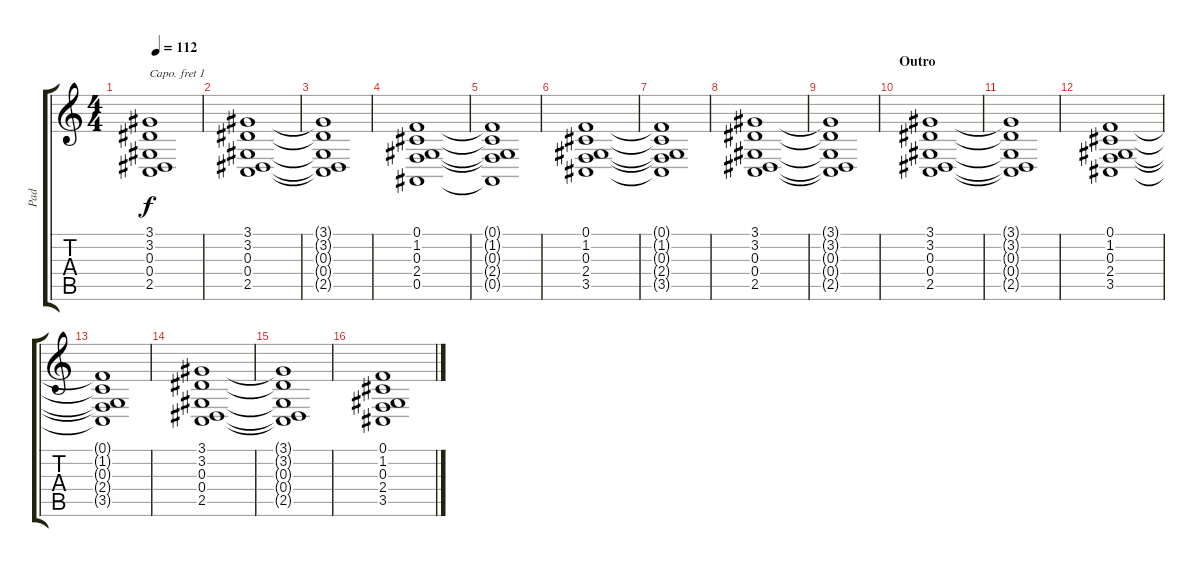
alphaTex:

\track ("Pad" "Pad") {instrument voiceoohs}
\staff {score tabs}
\capo 1
\tuning (E4 B3 G3 D3 A2 E2) {hide}
\ts (4 4)
\tempo 112
\clef g2
\ks c
(3.1{t} 3.2{t} 0.3{t} 0.4{t} 2.5{t}).1{dy f} |
(3.1 3.2 0.3 0.4 2.5).1 |
(3.1{t} 3.2{t} 0.3{t} 0.4{t} 2.5{t}).1 |
(0.1 1.2 0.3 2.4 0.5).1 |
(0.1{t} 1.2{t} 0.3{t} 2.4{t} 0.5{t}).1 |
(0.1 1.2 0.3 2.4 3.5).1 |
(0.1{t} 1.2{t} 0.3{t} 2.4{t} 3.5{t}).1 |
(3.1 3.2 0.3 0.4 2.5).1 |
(3.1{t} 3.2{t} 0.3{t} 0.4{t} 2.5{t}).1 |
\section ("" "Outro")
(3.1 3.2 0.3 0.4 2.5).1 |
(3.1{t} 3.2{t} 0.3{t} 0.4{t} 2.5{t}).1 |
(0.1 1.2 0.3 2.4 3.5).1 |
(0.1{t} 1.2{t} 0.3{t} 2.4{t} 3.5{t}).1 |
(3.1 3.2 0.3 0.4 2.5).1 |
(3.1{t} 3.2{t} 0.3{t} 0.4{t} 2.5{t}).1 |
(0.1 1.2 0.3 2.4 3.5).1
